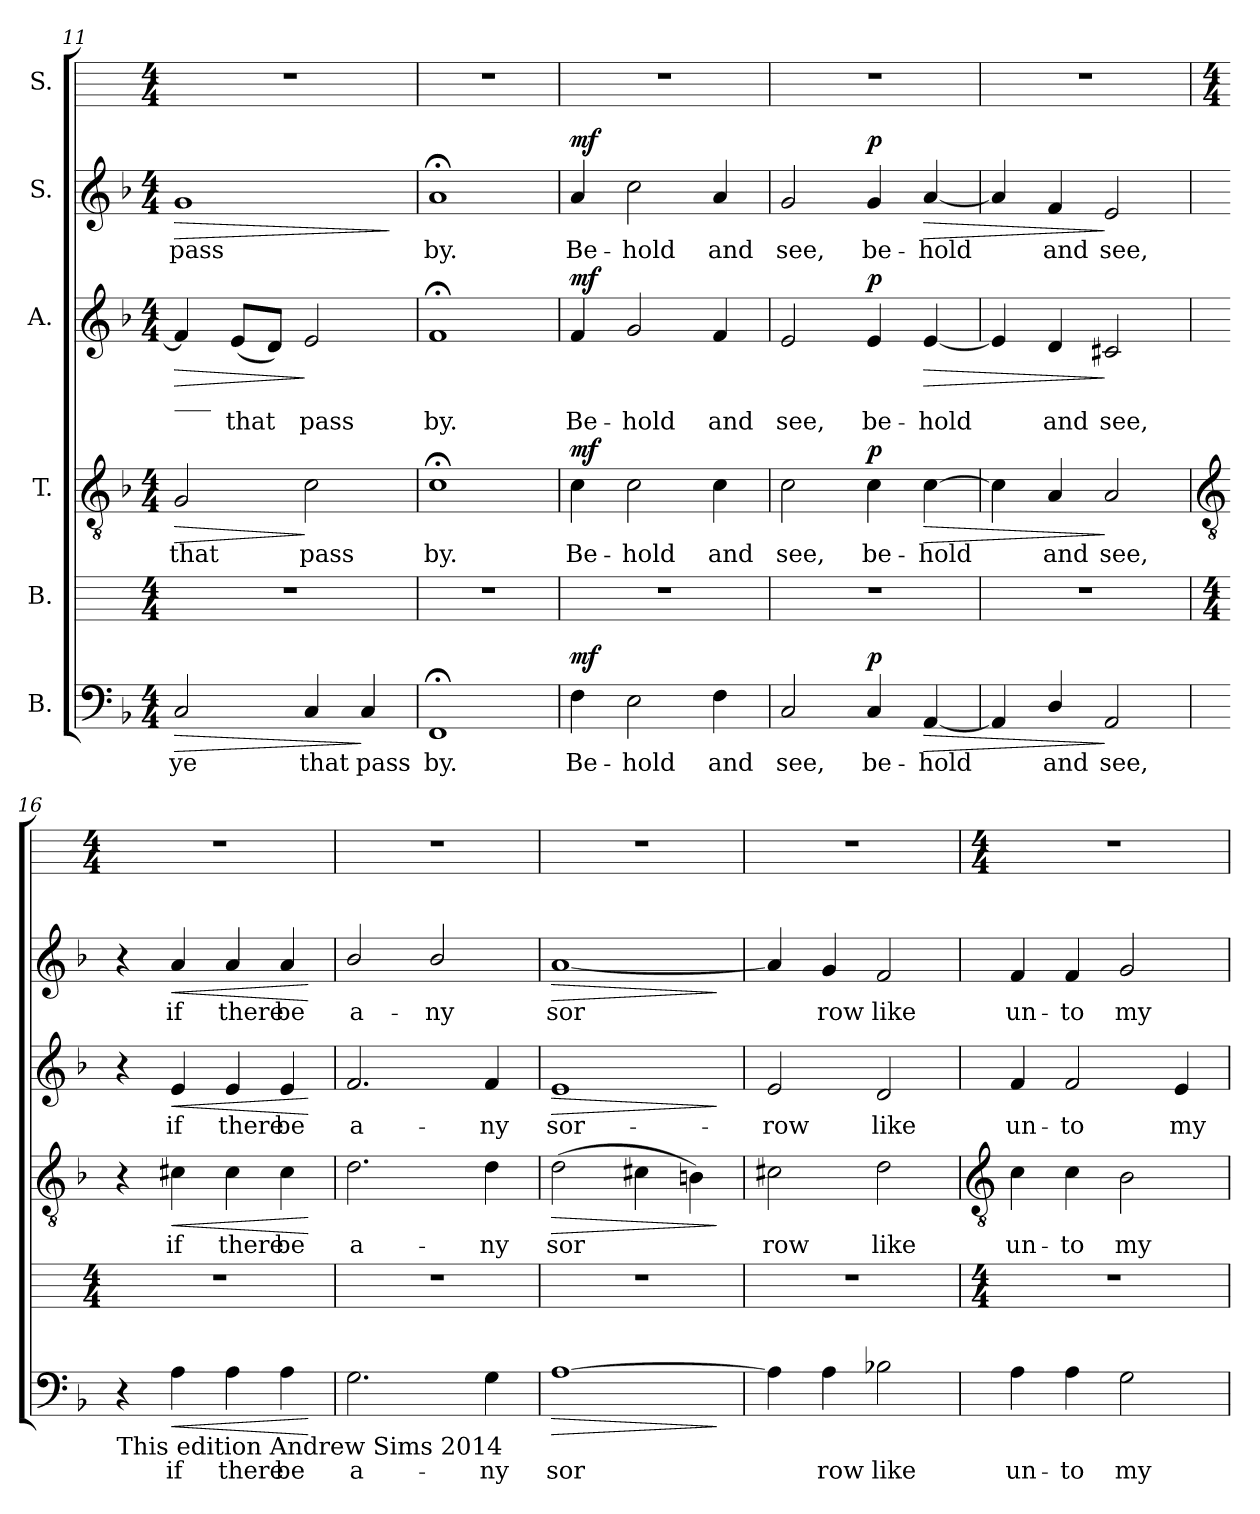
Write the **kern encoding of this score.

**kern	**text	**dynam	**kern	**kern	**text	**dynam	**kern	**text	**dynam	**kern	**text	**dynam	**kern
*part6	*part6	*part6	*part5	*part4	*part4	*part4	*part3	*part3	*part3	*part2	*part2	*part2	*part1
*staff6	*staff6	*staff6	*staff5	*staff4	*staff4	*staff4	*staff3	*staff3	*staff3	*staff2	*staff2	*staff2	*staff1
*I"B.	*	*	*I"B.	*I"T.	*	*	*I"A.	*	*	*I"S.	*	*	*I"S.
!!LO:LB:g=z
*clefF4	*	*	*	*clefGv2	*	*	*clefG2	*	*	*clefG2	*	*	*
*k[b-]	*	*	*	*k[b-]	*	*	*k[b-]	*	*	*k[b-]	*	*	*
*F:	*	*	*	*F:	*	*	*F:	*	*	*F:	*	*	*
*M4/4	*	*	*M4/4	*M4/4	*	*	*M4/4	*	*	*M4/4	*	*	*M4/4
=11	=11	=11	=11	=11	=11	=11	=11	=11	=11	=11	=11	=11	=11
!	!	!	!	!	!	!	!LO:TX:b:t=___	!	!	!	!	!	!
!	!LO:LY:b	!LO:HP:b	!	!	!LO:LY:b	!LO:HP:b	!	!	!LO:HP:b	!	!LO:LY:b	!LO:HP:b	!
2C	ye	>	1r	2G	that	>	4f]	.	>	1g	pass	>	1r
!	!	!	!	!	!	!	!	!LO:LY:b	!	!	!	!	!
.	.	.	.	.	.	.	(<8eL	that	.	.	.	.	.
.	.	.	.	.	.	.	8dJ)	.	.	.	.	.	.
!	!LO:LY:b	!	!	!	!LO:LY:b	!	!	!LO:LY:b	!	!	!	!	!
4C	that	.	.	2c	pass	]	2e	pass	]	.	.	.	.
!	!LO:LY:b	!	!	!	!	!	!	!	!	!	!	!	!
4C	pass	]	.	.	.	.	.	.	.	.	.	.	.
.	.	.	.	.	.	.	.	.	.	.	.	]	.
=12	=12	=12	=12	=12	=12	=12	=12	=12	=12	=12	=12	=12	=12
!	!LO:LY:b	!	!	!	!LO:LY:b	!	!	!LO:LY:b	!	!	!LO:LY:b	!	!
1FF;<	by.	.	1r	1c;<	by.	.	1f;<	by.	.	1a;<	by.	.	1r
=13	=13	=13	=13	=13	=13	=13	=13	=13	=13	=13	=13	=13	=13
!	!LO:LY:b	!LO:DY:b	!	!	!LO:LY:b	!LO:DY:b	!	!LO:LY:b	!LO:DY:b	!	!LO:LY:b	!LO:DY:a	!
4F	Be-	mf	1r	4c	Be-	mf	4f	Be-	mf	4a	Be-	mf	1r
!	!LO:LY:b	!	!	!	!LO:LY:b	!	!	!LO:LY:b	!	!	!LO:LY:b	!	!
2E	-hold	.	.	2c	-hold	.	2g	-hold	.	2cc	-hold	.	.
!	!LO:LY:b	!	!	!	!LO:LY:b	!	!	!LO:LY:b	!	!	!LO:LY:b	!	!
4F	and	.	.	4c	and	.	4f	and	.	4a	and	.	.
=14	=14	=14	=14	=14	=14	=14	=14	=14	=14	=14	=14	=14	=14
!	!LO:LY:b	!	!	!	!LO:LY:b	!	!	!LO:LY:b	!	!	!LO:LY:b	!	!
2C	see,	.	1r	2c	see,	.	2e	see,	.	2g	see,	.	1r
!	!LO:LY:b	!LO:DY:b	!	!	!LO:LY:b	!LO:DY:b	!	!LO:LY:b	!LO:DY:b	!	!LO:LY:b	!LO:DY:a	!
4C	be-	p	.	4c	be-	p	4e	be-	p	4g	be-	p	.
!	!LO:LY:b	!LO:HP:b	!	!	!LO:LY:b	!LO:HP:b	!	!LO:LY:b	!LO:HP:b	!	!LO:LY:b	!LO:HP:b	!
[4AA	-hold	>	.	[4c	-hold	>	[4e	-hold	>	[4a	-hold	>	.
=15	=15	=15	=15	=15	=15	=15	=15	=15	=15	=15	=15	=15	=15
4AA]	.	.	1r	4c]	.	.	4e]	.	.	4a]	.	.	1r
!	!LO:LY:b	!	!	!	!LO:LY:b	!	!	!LO:LY:b	!	!	!LO:LY:b	!	!
4D/	and	.	.	4A	and	.	4d	and	.	4f	and	.	.
!	!LO:LY:b	!	!	!	!LO:LY:b	!	!	!LO:LY:b	!	!	!LO:LY:b	!	!
2AA	see,	]	.	2A	see,	]	2c#X	see,	]	2e	see,	]	.
!!LO:LB:g=z
=16	=16	=16	=16	=16	=16	=16	=16	=16	=16	=16	=16	=16	=16
*	*	*	*	*clefGv2	*	*	*	*	*	*	*	*	*
*	*	*	*M4/4	*	*	*	*	*	*	*	*	*	*M4/4
!LO:TX:b:t=This edition  Andrew Sims 2014	!	!	!	!	!	!	!	!	!	!	!	!	!
4r	.	.	1r	4r	.	.	4r	.	.	4r	.	.	1r
!	!LO:LY:b	!LO:HP:b	!	!	!LO:LY:b	!LO:HP:b	!	!LO:LY:b	!LO:HP:b	!	!LO:LY:b	!LO:HP:b	!
4A	if	<	.	4c#X	if	<	4e	if	<	4a	if	<	.
!	!LO:LY:b	!	!	!	!LO:LY:b	!	!	!LO:LY:b	!	!	!LO:LY:b	!	!
4A	there	.	.	4c#	there	.	4e	there	.	4a	there	.	.
!	!LO:LY:b	!	!	!	!LO:LY:b	!	!	!LO:LY:b	!	!	!LO:LY:b	!	!
4A	be	.	.	4c#	be	.	4e	be	.	4a	be	.	.
.	.	[	.	.	.	[	.	.	[	.	.	[	.
=17	=17	=17	=17	=17	=17	=17	=17	=17	=17	=17	=17	=17	=17
!	!LO:LY:b	!	!	!	!LO:LY:b	!	!	!LO:LY:b	!	!	!LO:LY:b	!	!
2.G	a-	.	1r	2.d	a-	.	2.f	a-	.	2b-/	a-	.	1r
!	!	!	!	!	!	!	!	!	!	!	!LO:LY:b	!	!
.	.	.	.	.	.	.	.	.	.	2b-/	-ny	.	.
!	!LO:LY:b	!	!	!	!LO:LY:b	!	!	!LO:LY:b	!	!	!	!	!
4G	-ny	.	.	4d	-ny	.	4f	-ny	.	.	.	.	.
=18	=18	=18	=18	=18	=18	=18	=18	=18	=18	=18	=18	=18	=18
!	!LO:LY:b	!LO:HP:b	!	!	!LO:LY:b	!LO:HP:b	!	!LO:LY:b	!LO:HP:b	!	!LO:LY:b	!LO:HP:b	!
[1A	sor	>	1r	(>2d	sor	>	1e	sor-	>	[1a	sor	>	1r
.	.	.	.	4c#X	.	.	.	.	.	.	.	.	.
.	.	.	.	4Bn)	.	.	.	.	.	.	.	.	.
.	.	]	.	.	.	]	.	.	]	.	.	]	.
=19	=19	=19	=19	=19	=19	=19	=19	=19	=19	=19	=19	=19	=19
!	!	!	!	!	!LO:LY:b	!	!	!LO:LY:b	!	!	!	!	!
4A]	.	.	1r	2c#X	row	.	2e	-row	.	4a]	.	.	1r
!	!LO:LY:b	!	!	!	!	!	!	!	!	!	!LO:LY:b	!	!
4A	row	.	.	.	.	.	.	.	.	4g	row	.	.
!	!LO:LY:b	!	!	!	!LO:LY:b	!	!	!LO:LY:b	!	!	!LO:LY:b	!	!
2B-X	like	.	.	2d	like	.	2d	like	.	2f	like	.	.
!!LO:LB:g=z
=20	=20	=20	=20	=20	=20	=20	=20	=20	=20	=20	=20	=20	=20
*	*	*	*	*clefGv2	*	*	*	*	*	*	*	*	*
*	*	*	*M4/4	*	*	*	*	*	*	*	*	*	*M4/4
!	!LO:LY:b	!	!	!	!LO:LY:b	!	!	!LO:LY:b	!	!	!LO:LY:b	!	!
4A	un-	.	1r	4c	un-	.	4f	un-	.	4f	un-	.	1r
!	!LO:LY:b	!	!	!	!LO:LY:b	!	!	!LO:LY:b	!	!	!LO:LY:b	!	!
4A	-to	.	.	4c	-to	.	2f	-to	.	4f	-to	.	.
!	!LO:LY:b	!	!	!	!LO:LY:b	!	!	!	!	!	!LO:LY:b	!	!
2G	my	.	.	2B-	my	.	.	.	.	2g	my	.	.
!	!	!	!	!	!	!	!	!LO:LY:b	!	!	!	!	!
.	.	.	.	.	.	.	4e	my	.	.	.	.	.
=	=	=	=	=	=	=	=	=	=	=	=	=	=
*-	*-	*-	*-	*-	*-	*-	*-	*-	*-	*-	*-	*-	*-
